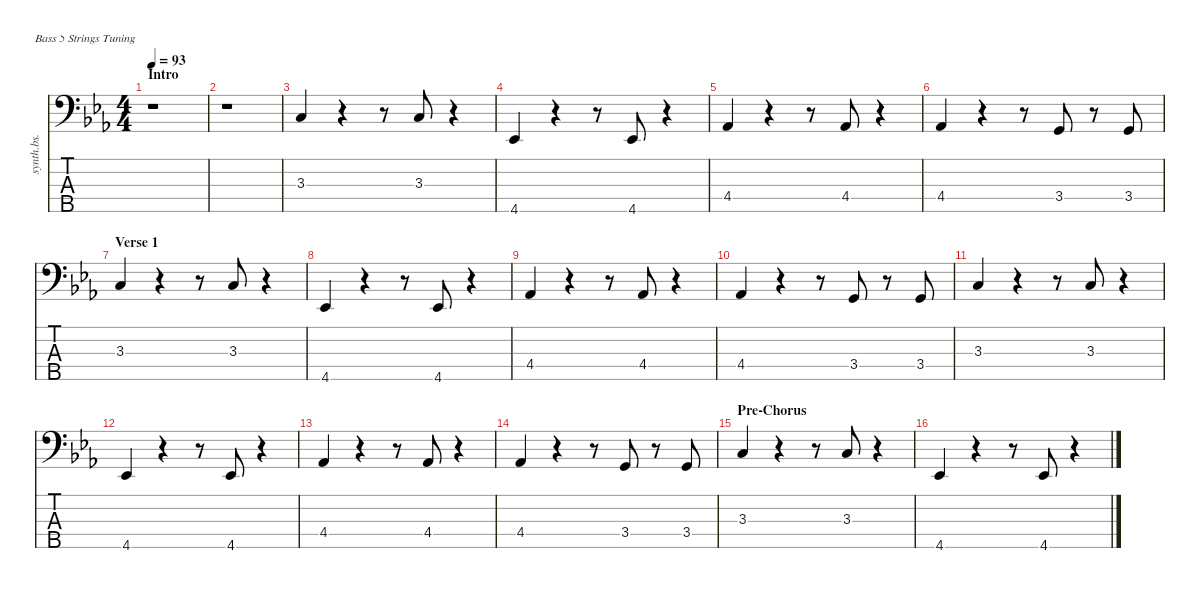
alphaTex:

\defaultSystemsLayout 4
\hideDynamics
\bracketExtendMode nobrackets
\otherSystemsTrackNameOrientation horizontal
\track ("Synthesizer Bass" "synth.bs.") {instrument synthbass1}
\staff {score tabs}
\tuning (G2 D2 A1 E1 B0)
\ts (4 4)
\section ("" "Intro")
\tempo 93
\clef f4
\ks cminor
r.1{dy mf instrument synthbass1} |
r.1 |
3.3{acc forcenatural}.4 r.4 r.8 3.3{acc forcenatural}.8 r.4 |
4.5{acc b}.4 r.4 r.8 4.5{acc b}.8 r.4 |
4.4{acc b}.4 r.4 r.8 4.4{acc b}.8 r.4 |
4.4{acc b}.4 r.4 r.8 3.4{acc forcenatural}.8 r.8 3.4{acc forcenatural}.8 |
\section ("" "Verse 1")
3.3{acc forcenatural}.4 r.4 r.8 3.3{acc forcenatural}.8 r.4 |
4.5{acc b}.4 r.4 r.8 4.5{acc b}.8 r.4 |
4.4{acc b}.4 r.4 r.8 4.4{acc b}.8 r.4 |
4.4{acc b}.4 r.4 r.8 3.4{acc forcenatural}.8 r.8 3.4{acc forcenatural}.8 |
3.3{acc forcenatural}.4 r.4 r.8 3.3{acc forcenatural}.8 r.4 |
4.5{acc b}.4 r.4 r.8 4.5{acc b}.8 r.4 |
4.4{acc b}.4 r.4 r.8 4.4{acc b}.8 r.4 |
4.4{acc b}.4 r.4 r.8 3.4{acc forcenatural}.8 r.8 3.4{acc forcenatural}.8 |
\section ("" "Pre-Chorus")
3.3{acc forcenatural}.4 r.4 r.8 3.3{acc forcenatural}.8 r.4 |
4.5{acc b}.4 r.4 r.8 4.5{acc b}.8 r.4
